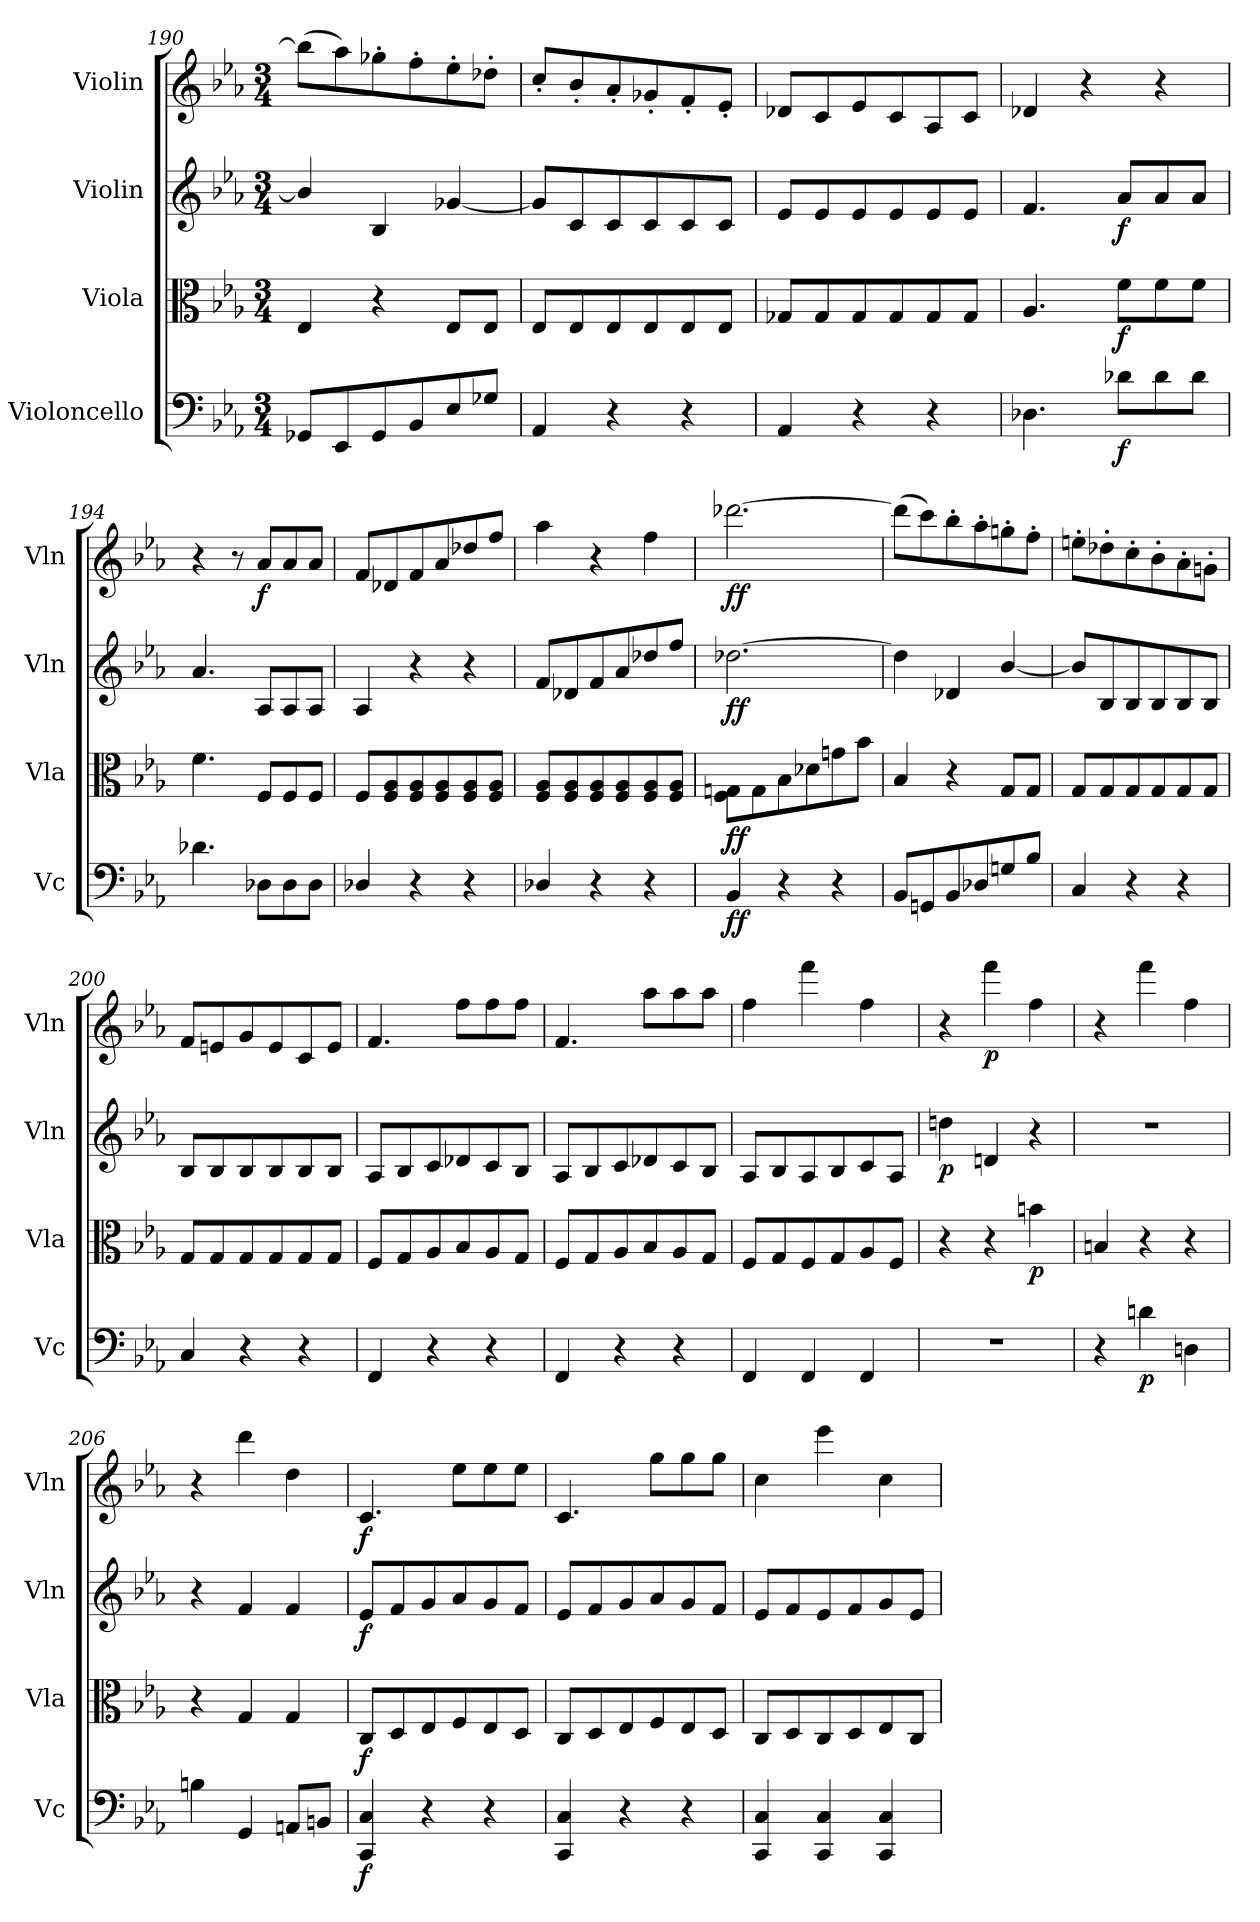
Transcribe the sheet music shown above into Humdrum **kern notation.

**kern	**dynam	**kern	**dynam	**kern	**dynam	**kern	**dynam
*part4	*part4	*part3	*part3	*part2	*part2	*part1	*part1
*staff4	*staff4	*staff3	*staff3	*staff2	*staff2	*staff1	*staff1
*I"Violoncello	*	*I"Viola	*	*I"Violin	*	*I"Violin	*
*I'Vc	*	*I'Vla	*	*I'Vln	*	*I'Vln	*
*clefF4	*	*clefC3	*	*clefG2	*	*clefG2	*
*k[b-e-a-]	*	*k[b-e-a-]	*	*k[b-e-a-]	*	*k[b-e-a-]	*
*M3/4	*	*M3/4	*	*M3/4	*	*M3/4	*
=190	=190	=190	=190	=190	=190	=190	=190
8GG-X/L	.	4E-/	.	4b-/]	.	(8bb-\L]	.
8EE-/	.	.	.	.	.	8aa-\)	.
8GG-/	.	4r	.	4B-/	.	8gg-X'\	.
8BB-/	.	.	.	.	.	8ff'\	.
8E-/	.	8E-/L	.	[4g-X/	.	8ee-'\	.
8G-X/J	.	8E-/J	.	.	.	8dd-X'\J	.
=191	=191	=191	=191	=191	=191	=191	=191
4AA-/	.	8E-/L	.	8g-/L]	.	8cc'/L	.
.	.	8E-/	.	8c/	.	8b-'/	.
4r	.	8E-/	.	8c/	.	8a-'/	.
.	.	8E-/	.	8c/	.	8g-X'/	.
4r	.	8E-/	.	8c/	.	8f'/	.
.	.	8E-/J	.	8c/J	.	8e-'/J	.
=192	=192	=192	=192	=192	=192	=192	=192
4AA-/	.	8G-X/L	.	8e-/L	.	8d-X/L	.
.	.	8G-/	.	8e-/	.	8c/	.
4r	.	8G-/	.	8e-/	.	8e-/	.
.	.	8G-/	.	8e-/	.	8c/	.
4r	.	8G-/	.	8e-/	.	8A-/	.
.	.	8G-/J	.	8e-/J	.	8c/J	.
=193	=193	=193	=193	=193	=193	=193	=193
4.D-X\	.	4.A-/	.	4.f/	.	4d-X/	.
.	.	.	.	.	.	4r	.
8d-X\L	f	8f\L	f	8a-/L	f	.	.
8d-\	.	8f\	.	8a-/	.	4r	.
8d-\J	.	8f\J	.	8a-/J	.	.	.
=194	=194	=194	=194	=194	=194	=194	=194
4.d-X\	.	4.f\	.	4.a-/	.	4r	.
.	.	.	.	.	.	8r	.
8D-X\L	.	8F/L	.	8A-/L	.	8a-/L	f
8D-\	.	8F/	.	8A-/	.	8a-/	.
8D-\J	.	8F/J	.	8A-/J	.	8a-/J	.
=195	=195	=195	=195	=195	=195	=195	=195
4D-X/	.	8F/L	.	4A-/	.	8f/L	.
.	.	8F/ 8A-/	.	.	.	8d-X/	.
4r	.	8F/ 8A-/	.	4r	.	8f/	.
.	.	8F/ 8A-/	.	.	.	8a-/	.
4r	.	8F/ 8A-/	.	4r	.	8dd-X/	.
.	.	8F/ 8A-/J	.	.	.	8ff/J	.
=196	=196	=196	=196	=196	=196	=196	=196
4D-X/	.	8F/ 8A-/L	.	8f/L	.	4aa-\	.
.	.	8F/ 8A-/	.	8d-X/	.	.	.
4r	.	8F/ 8A-/	.	8f/	.	4r	.
.	.	8F/ 8A-/	.	8a-/	.	.	.
4r	.	8F/ 8A-/	.	8dd-X/	.	4ff\	.
.	.	8F/ 8A-/J	.	8ff/J	.	.	.
=197	=197	=197	=197	=197	=197	=197	=197
4BB-/	ff	8F\ 8Gn\L	ff	[2.dd-X\	ff	[2.ddd-X\	ff
.	.	8G\	.	.	.	.	.
4r	.	8B-\	.	.	.	.	.
.	.	8d-X\	.	.	.	.	.
4r	.	8gn\	.	.	.	.	.
.	.	8b-\J	.	.	.	.	.
=198	=198	=198	=198	=198	=198	=198	=198
8BB-/L	.	4B-/	.	4dd-\]	.	(8ddd-\L]	.
8GGn/	.	.	.	.	.	8ccc\)	.
8BB-/	.	4r	.	4d-X/	.	8bb-'\	.
8D-X/	.	.	.	.	.	8aa-'\	.
8Gn/	.	8G/L	.	[4b-/	.	8ggn'\	.
8B-/J	.	8G/J	.	.	.	8ff'\J	.
=199	=199	=199	=199	=199	=199	=199	=199
4C/	.	8G/L	.	8b-/L]	.	8een'\L	.
.	.	8G/	.	8B-/	.	8dd-X'\	.
4r	.	8G/	.	8B-/	.	8cc'\	.
.	.	8G/	.	8B-/	.	8b-'\	.
4r	.	8G/	.	8B-/	.	8a-'\	.
.	.	8G/J	.	8B-/J	.	8gn'\J	.
=200	=200	=200	=200	=200	=200	=200	=200
4C/	.	8G/L	.	8B-/L	.	8f/L	.
.	.	8G/	.	8B-/	.	8en/	.
4r	.	8G/	.	8B-/	.	8g/	.
.	.	8G/	.	8B-/	.	8e/	.
4r	.	8G/	.	8B-/	.	8c/	.
.	.	8G/J	.	8B-/J	.	8e/J	.
=201	=201	=201	=201	=201	=201	=201	=201
4FF/	.	8F/L	.	8A-/L	.	4.f/	.
.	.	8G/	.	8B-/	.	.	.
4r	.	8A-/	.	8c/	.	.	.
.	.	8B-/	.	8d-X/	.	8ff\L	.
4r	.	8A-/	.	8c/	.	8ff\	.
.	.	8G/J	.	8B-/J	.	8ff\J	.
=202	=202	=202	=202	=202	=202	=202	=202
4FF/	.	8F/L	.	8A-/L	.	4.f/	.
.	.	8G/	.	8B-/	.	.	.
4r	.	8A-/	.	8c/	.	.	.
.	.	8B-/	.	8d-X/	.	8aa-\L	.
4r	.	8A-/	.	8c/	.	8aa-\	.
.	.	8G/J	.	8B-/J	.	8aa-\J	.
=203	=203	=203	=203	=203	=203	=203	=203
4FF/	.	8F/L	.	8A-/L	.	4ff\	.
.	.	8G/	.	8B-/	.	.	.
4FF/	.	8F/	.	8A-/	.	4fff\	.
.	.	8G/	.	8B-/	.	.	.
4FF/	.	8A-/	.	8c/	.	4ff\	.
.	.	8F/J	.	8A-/J	.	.	.
=204	=204	=204	=204	=204	=204	=204	=204
2.r	.	4r	.	4ddn\	p	4r	.
.	.	4r	.	4dn/	.	4fff\	p
.	.	4bn\	p	4r	.	4ff\	.
=205	=205	=205	=205	=205	=205	=205	=205
4r	.	4Bn/	.	2.r	.	4r	.
4dn\	p	4r	.	.	.	4fff\	.
4Dn\	.	4r	.	.	.	4ff\	.
=206	=206	=206	=206	=206	=206	=206	=206
4Bn\	.	4r	.	4r	.	4r	.
4GG/	.	4G/	.	4f/	.	4ddd\	.
8AAn/L	.	4G/	.	4f/	.	4dd\	.
8BBn/J	.	.	.	.	.	.	.
=207	=207	=207	=207	=207	=207	=207	=207
4CC/ 4C/	f	8C/L	f	8e-/L	f	4.c/	f
.	.	8D/	.	8f/	.	.	.
4r	.	8E-/	.	8g/	.	.	.
.	.	8F/	.	8a-/	.	8ee-\L	.
4r	.	8E-/	.	8g/	.	8ee-\	.
.	.	8D/J	.	8f/J	.	8ee-\J	.
=208	=208	=208	=208	=208	=208	=208	=208
4CC/ 4C/	.	8C/L	.	8e-/L	.	4.c/	.
.	.	8D/	.	8f/	.	.	.
4r	.	8E-/	.	8g/	.	.	.
.	.	8F/	.	8a-/	.	8gg\L	.
4r	.	8E-/	.	8g/	.	8gg\	.
.	.	8D/J	.	8f/J	.	8gg\J	.
=209	=209	=209	=209	=209	=209	=209	=209
4CC/ 4C/	.	8C/L	.	8e-/L	.	4cc\	.
.	.	8D/	.	8f/	.	.	.
4CC/ 4C/	.	8C/	.	8e-/	.	4eee-\	.
.	.	8D/	.	8f/	.	.	.
4CC/ 4C/	.	8E-/	.	8g/	.	4cc\	.
.	.	8C/J	.	8e-/J	.	.	.
=	=	=	=	=	=	=	=
*-	*-	*-	*-	*-	*-	*-	*-
